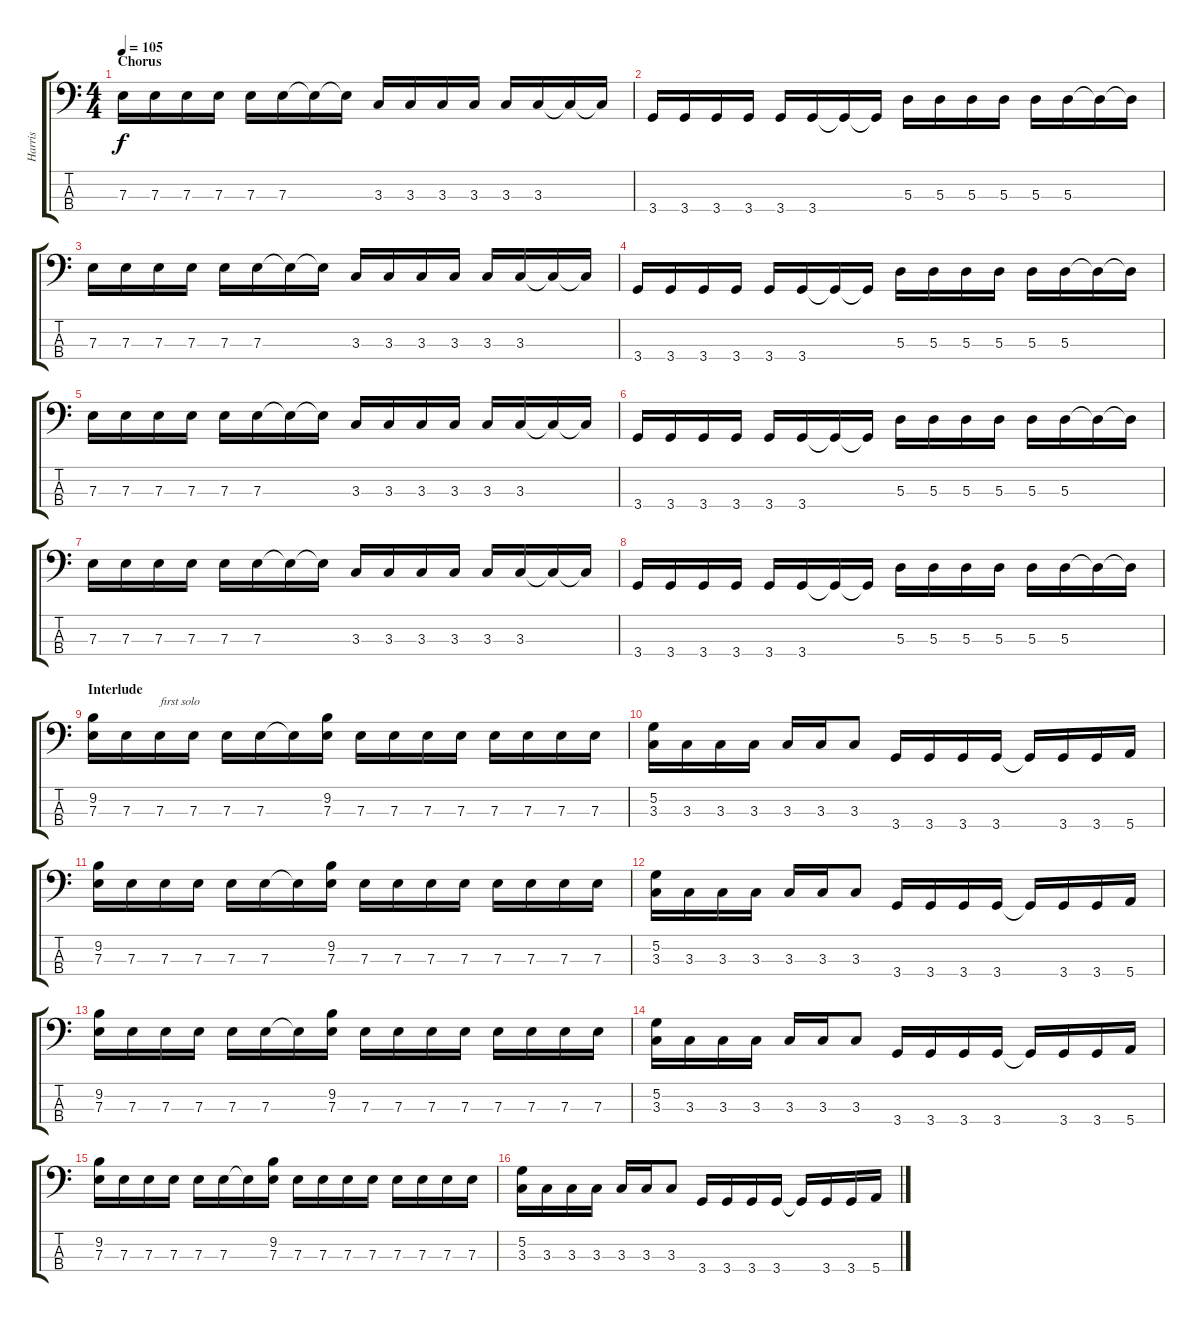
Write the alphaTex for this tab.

\track ("Harris" "Harris") {instrument electricbassfinger}
\staff {score tabs}
\tuning (G2 D2 A1 E1) {hide}
\ts (4 4)
\section ("" "Chorus")
\tempo 105
\clef f4
\ks c
7.3.16{dy f} 7.3.16 7.3.16 7.3.16 7.3.16 7.3.16 7.3{t}.16 7.3{t}.16 3.3.16 3.3.16 3.3.16 3.3.16 3.3.16 3.3.16 3.3{t}.16 3.3{t}.16 |
3.4.16 3.4.16 3.4.16 3.4.16 3.4.16 3.4.16 3.4{t}.16 3.4{t}.16 5.3.16 5.3.16 5.3.16 5.3.16 5.3.16 5.3.16 5.3{t}.16 5.3{t}.16 |
7.3.16 7.3.16 7.3.16 7.3.16 7.3.16 7.3.16 7.3{t}.16 7.3{t}.16 3.3.16 3.3.16 3.3.16 3.3.16 3.3.16 3.3.16 3.3{t}.16 3.3{t}.16 |
3.4.16 3.4.16 3.4.16 3.4.16 3.4.16 3.4.16 3.4{t}.16 3.4{t}.16 5.3.16 5.3.16 5.3.16 5.3.16 5.3.16 5.3.16 5.3{t}.16 5.3{t}.16 |
7.3.16 7.3.16 7.3.16 7.3.16 7.3.16 7.3.16 7.3{t}.16 7.3{t}.16 3.3.16 3.3.16 3.3.16 3.3.16 3.3.16 3.3.16 3.3{t}.16 3.3{t}.16 |
3.4.16 3.4.16 3.4.16 3.4.16 3.4.16 3.4.16 3.4{t}.16 3.4{t}.16 5.3.16 5.3.16 5.3.16 5.3.16 5.3.16 5.3.16 5.3{t}.16 5.3{t}.16 |
7.3.16 7.3.16 7.3.16 7.3.16 7.3.16 7.3.16 7.3{t}.16 7.3{t}.16 3.3.16 3.3.16 3.3.16 3.3.16 3.3.16 3.3.16 3.3{t}.16 3.3{t}.16 |
3.4.16 3.4.16 3.4.16 3.4.16 3.4.16 3.4.16 3.4{t}.16 3.4{t}.16 5.3.16 5.3.16 5.3.16 5.3.16 5.3.16 5.3.16 5.3{t}.16 5.3{t}.16 |
\section ("" "Interlude")
(9.2 7.3).16 7.3.16 7.3.16{txt "first solo"} 7.3.16 7.3.16 7.3.16 7.3{t}.16 (9.2 7.3).16 7.3.16 7.3.16 7.3.16 7.3.16 7.3.16 7.3.16 7.3.16 7.3.16 |
(5.2 3.3).16 3.3.16 3.3.16 3.3.16 3.3.16 3.3.16 3.3.8 3.4.16 3.4.16 3.4.16 3.4.16 3.4{t}.16 3.4.16 3.4.16 5.4.16 |
(9.2 7.3).16 7.3.16 7.3.16 7.3.16 7.3.16 7.3.16 7.3{t}.16 (9.2 7.3).16 7.3.16 7.3.16 7.3.16 7.3.16 7.3.16 7.3.16 7.3.16 7.3.16 |
(5.2 3.3).16 3.3.16 3.3.16 3.3.16 3.3.16 3.3.16 3.3.8 3.4.16 3.4.16 3.4.16 3.4.16 3.4{t}.16 3.4.16 3.4.16 5.4.16 |
(9.2 7.3).16 7.3.16 7.3.16 7.3.16 7.3.16 7.3.16 7.3{t}.16 (9.2 7.3).16 7.3.16 7.3.16 7.3.16 7.3.16 7.3.16 7.3.16 7.3.16 7.3.16 |
(5.2 3.3).16 3.3.16 3.3.16 3.3.16 3.3.16 3.3.16 3.3.8 3.4.16 3.4.16 3.4.16 3.4.16 3.4{t}.16 3.4.16 3.4.16 5.4.16 |
(9.2 7.3).16 7.3.16 7.3.16 7.3.16 7.3.16 7.3.16 7.3{t}.16 (9.2 7.3).16 7.3.16 7.3.16 7.3.16 7.3.16 7.3.16 7.3.16 7.3.16 7.3.16 |
(5.2 3.3).16 3.3.16 3.3.16 3.3.16 3.3.16 3.3.16 3.3.8 3.4.16 3.4.16 3.4.16 3.4.16 3.4{t}.16 3.4.16 3.4.16 5.4.16
